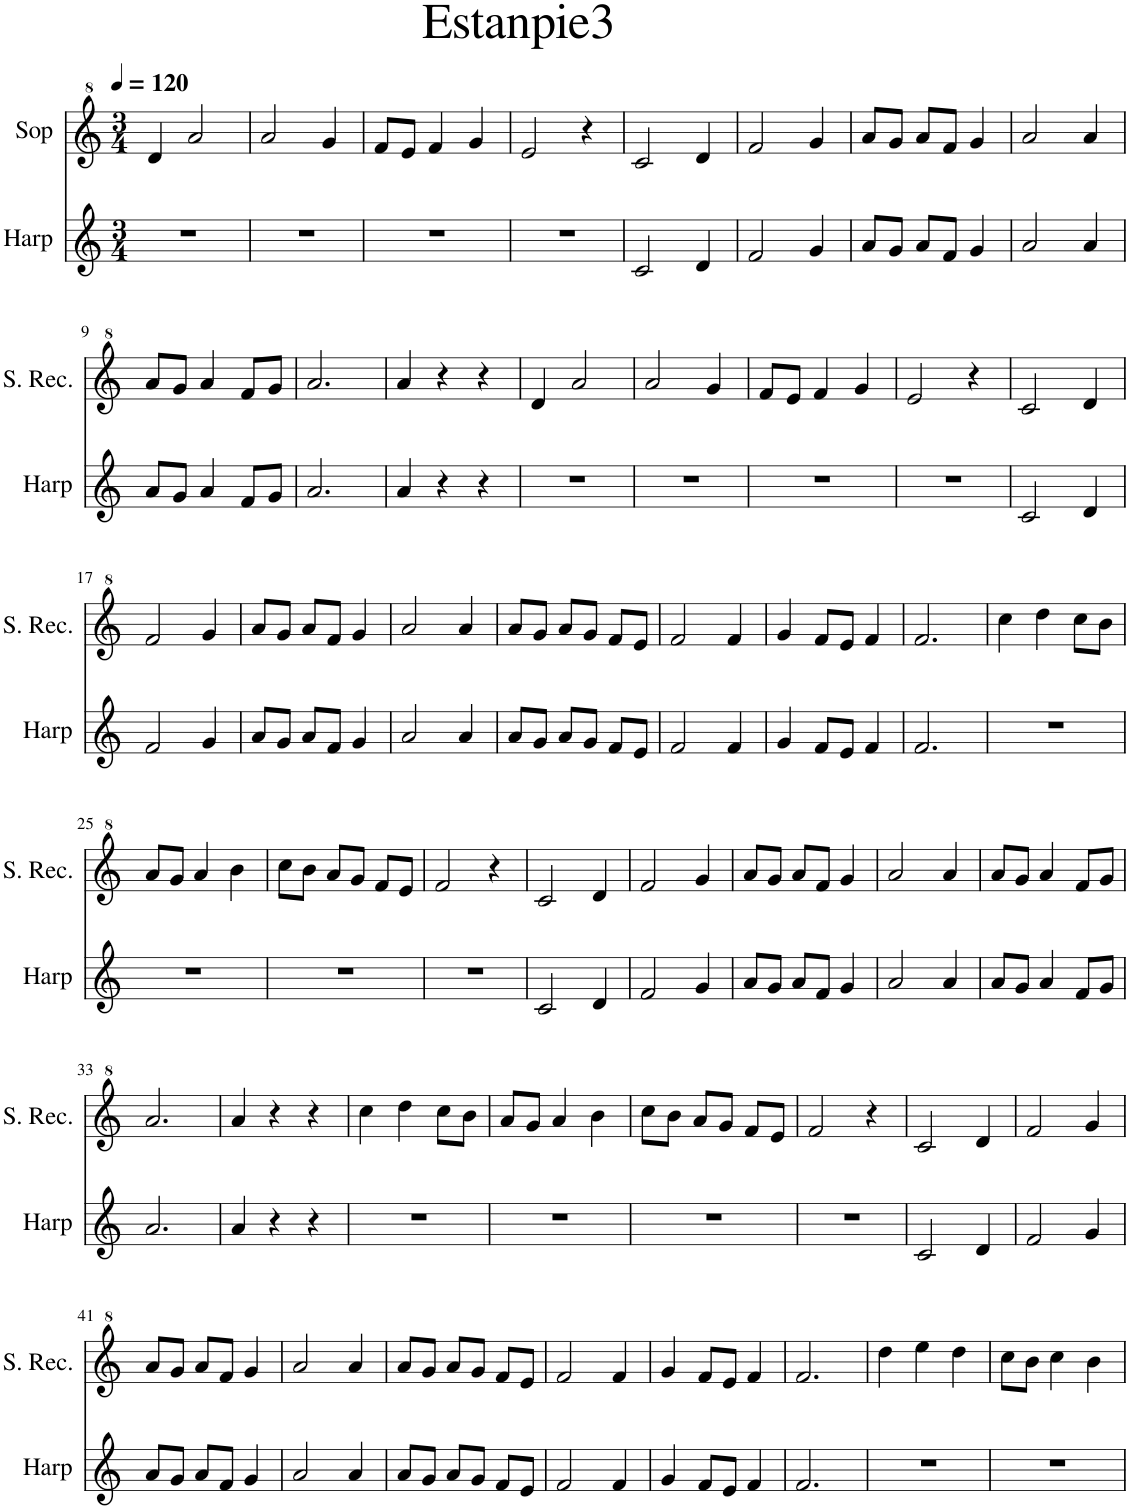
**kern	**kern
*part2	*part1
*staff2	*staff1
*I"Harp	*I"Sop
*I'Harp	*
*clefG2	*clefG^2
*k[]	*k[]
*M3/4	*M3/4
*MM120	*MM120
=1	=1
2.r	4dd/
.	2aa/
=2	=2
2.r	2aa/
.	4gg/
=3	=3
2.r	8ff/L
.	8ee/J
.	4ff/
.	4gg/
=4	=4
2.r	2ee/
.	4r
=5	=5
2c/	2cc/
4d/	4dd/
=6	=6
2f/	2ff/
4g/	4gg/
=7	=7
8a/L	8aa/L
8g/J	8gg/J
8a/L	8aa/L
8f/J	8ff/J
4g/	4gg/
=8	=8
2a/	2aa/
4a/	4aa/
!!LO:LB:g=z
=9	=9
8a/L	8aa/L
8g/J	8gg/J
4a/	4aa/
8f/L	8ff/L
8g/J	8gg/J
=10	=10
2.a/	2.aa/
=11	=11
4a/	4aa/
4r	4r
4r	4r
=12	=12
2.r	4dd/
.	2aa/
=13	=13
2.r	2aa/
.	4gg/
=14	=14
2.r	8ff/L
.	8ee/J
.	4ff/
.	4gg/
=15	=15
2.r	2ee/
.	4r
=16	=16
2c/	2cc/
4d/	4dd/
!!LO:LB:g=z
=17	=17
2f/	2ff/
4g/	4gg/
=18	=18
8a/L	8aa/L
8g/J	8gg/J
8a/L	8aa/L
8f/J	8ff/J
4g/	4gg/
=19	=19
2a/	2aa/
4a/	4aa/
=20	=20
8a/L	8aa/L
8g/J	8gg/J
8a/L	8aa/L
8g/J	8gg/J
8f/L	8ff/L
8e/J	8ee/J
=21	=21
2f/	2ff/
4f/	4ff/
=22	=22
4g/	4gg/
8f/L	8ff/L
8e/J	8ee/J
4f/	4ff/
=23	=23
2.f/	2.ff/
=24	=24
2.r	4ccc\
.	4ddd\
.	8ccc\L
.	8bb\J
!!LO:LB:g=z
=25	=25
2.r	8aa/L
.	8gg/J
.	4aa/
.	4bb\
=26	=26
2.r	8ccc\L
.	8bb\J
.	8aa/L
.	8gg/J
.	8ff/L
.	8ee/J
=27	=27
2.r	2ff/
.	4r
=28	=28
2c/	2cc/
4d/	4dd/
=29	=29
2f/	2ff/
4g/	4gg/
=30	=30
8a/L	8aa/L
8g/J	8gg/J
8a/L	8aa/L
8f/J	8ff/J
4g/	4gg/
=31	=31
2a/	2aa/
4a/	4aa/
=32	=32
8a/L	8aa/L
8g/J	8gg/J
4a/	4aa/
8f/L	8ff/L
8g/J	8gg/J
!!LO:LB:g=z
=33	=33
2.a/	2.aa/
=34	=34
4a/	4aa/
4r	4r
4r	4r
=35	=35
2.r	4ccc\
.	4ddd\
.	8ccc\L
.	8bb\J
=36	=36
2.r	8aa/L
.	8gg/J
.	4aa/
.	4bb\
=37	=37
2.r	8ccc\L
.	8bb\J
.	8aa/L
.	8gg/J
.	8ff/L
.	8ee/J
=38	=38
2.r	2ff/
.	4r
=39	=39
2c/	2cc/
4d/	4dd/
=40	=40
2f/	2ff/
4g/	4gg/
!!LO:LB:g=z
=41	=41
8a/L	8aa/L
8g/J	8gg/J
8a/L	8aa/L
8f/J	8ff/J
4g/	4gg/
=42	=42
2a/	2aa/
4a/	4aa/
=43	=43
8a/L	8aa/L
8g/J	8gg/J
8a/L	8aa/L
8g/J	8gg/J
8f/L	8ff/L
8e/J	8ee/J
=44	=44
2f/	2ff/
4f/	4ff/
=45	=45
4g/	4gg/
8f/L	8ff/L
8e/J	8ee/J
4f/	4ff/
=46	=46
2.f/	2.ff/
=47	=47
2.r	4ddd\
.	4eee\
.	4ddd\
=48	=48
2.r	8ccc\L
.	8bb\J
.	4ccc\
.	4bb\
=	=
*-	*-
